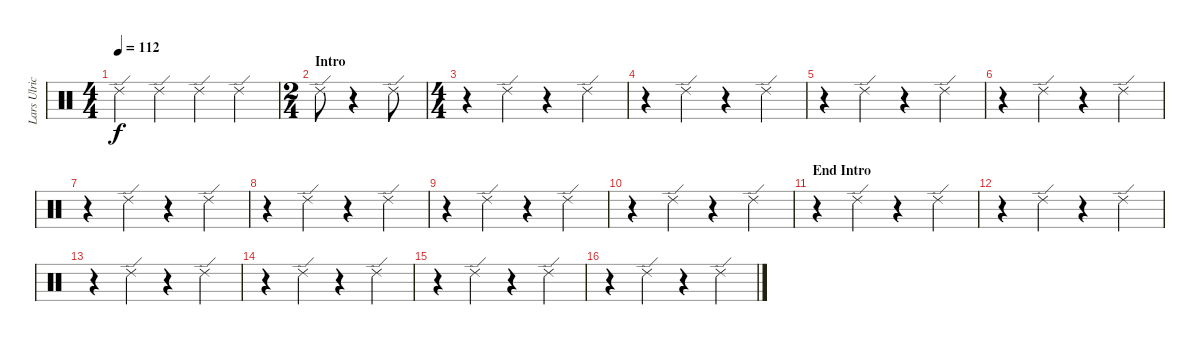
\track ("Lars Ulrich (Drums)" "Lars Ulric") {instrument percussion}
\staff {score}
\articulation defaults
\ts (4 4)
\tempo 112
\clef neutral
\ks c "Ride (edge) 2".4{dy f} "Ride (edge) 2".4 "Ride (edge) 2".4 "Ride (edge) 2".4
|
\ts (2 4)
\section ("" "Intro")
"Ride (edge) 2".8 r.4 "Ride (edge) 2".8 |
\ts (4 4)
r.4 "Ride (edge) 2".4 r.4 "Ride (edge) 2".4 |
r.4 "Ride (edge) 2".4 r.4 "Ride (edge) 2".4 |
r.4 "Ride (edge) 2".4 r.4 "Ride (edge) 2".4 |
r.4 "Ride (edge) 2".4 r.4 "Ride (edge) 2".4 |
r.4 "Ride (edge) 2".4 r.4 "Ride (edge) 2".4 |
r.4 "Ride (edge) 2".4 r.4 "Ride (edge) 2".4 |
r.4 "Ride (edge) 2".4 r.4 "Ride (edge) 2".4 |
r.4 "Ride (edge) 2".4 r.4 "Ride (edge) 2".4 |
\section ("" "End Intro")
r.4 "Ride (edge) 2".4 r.4 "Ride (edge) 2".4 |
r.4 "Ride (edge) 2".4 r.4 "Ride (edge) 2".4 |
r.4 "Ride (edge) 2".4 r.4 "Ride (edge) 2".4 |
r.4 "Ride (edge) 2".4 r.4 "Ride (edge) 2".4 |
r.4 "Ride (edge) 2".4 r.4 "Ride (edge) 2".4 |
r.4 "Ride (edge) 2".4 r.4 "Ride (edge) 2".4
